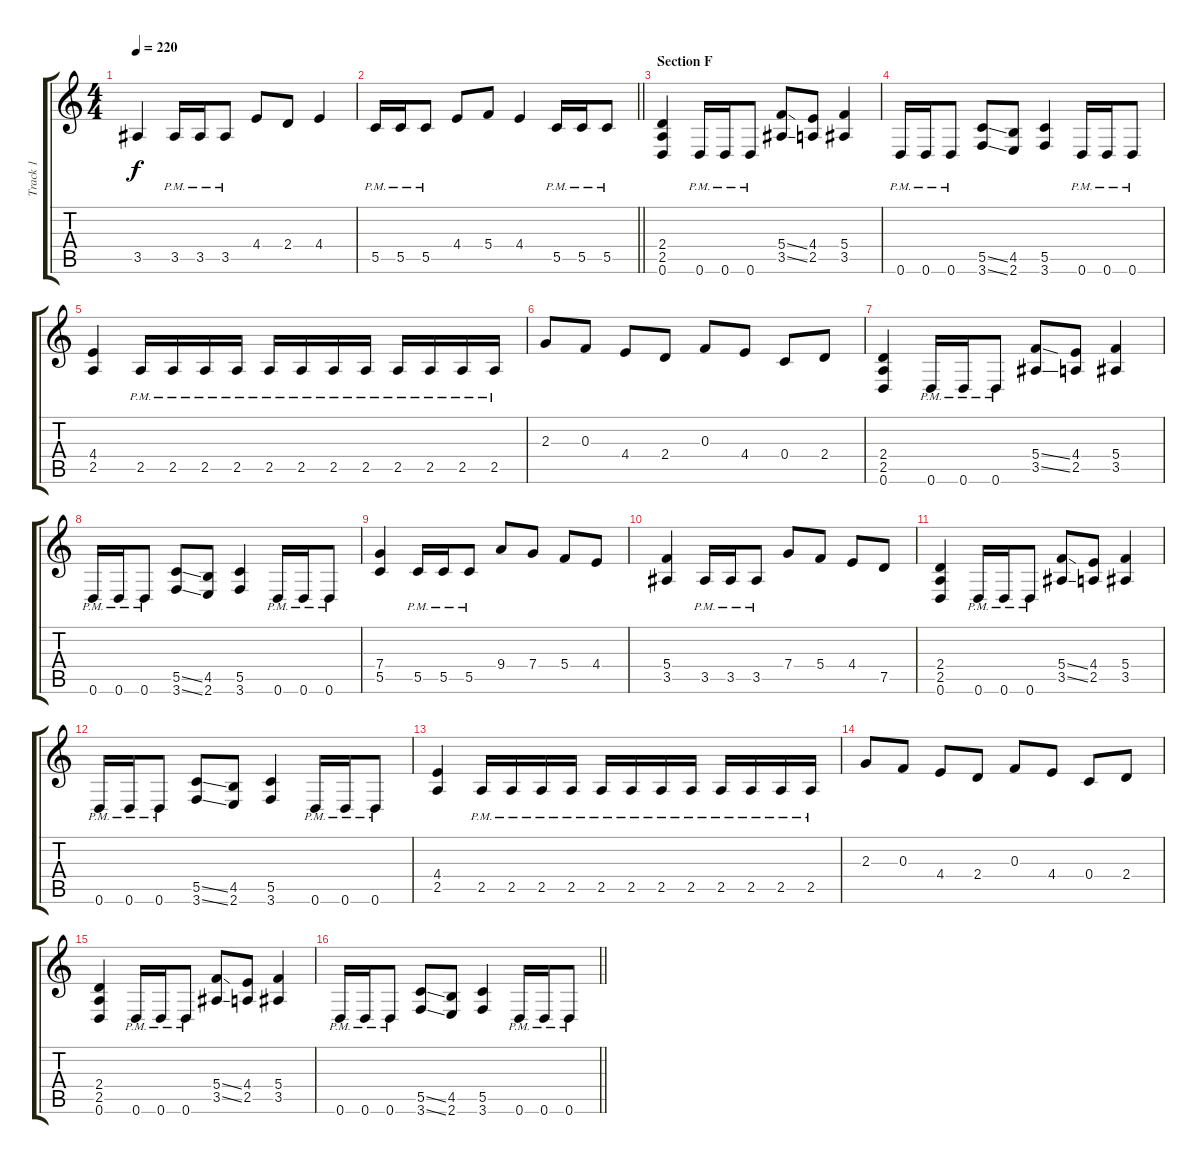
\track ("Track 1" "Track 1") {instrument distortionguitar}
\staff {score tabs}
\tuning (D4 A3 F3 C3 G2 D2) {hide}
\ts (4 4)
\tempo 220
\clef g2
\ks c
3.5.4{dy f} 3.5{pm}.16 3.5{pm}.16 3.5{pm}.8 4.4.8 2.4.8 4.4.4 |
\barLineRight lightlight
5.5{pm}.16 5.5{pm}.16 5.5{pm}.8 4.4.8 5.4.8 4.4.4 5.5{pm}.16 5.5{pm}.16 5.5{pm}.8 |
\section ("" "Section F")
(2.4 2.5 0.6).4 0.6{pm}.16 0.6{pm}.16 0.6{pm}.8 (5.4{ss} 3.5{ss}).8 (4.4 2.5).8 (5.4 3.5).4 |
0.6{pm}.16 0.6{pm}.16 0.6{pm}.8 (5.5{ss} 3.6{ss}).8 (4.5 2.6).8 (5.5 3.6).4 0.6{pm}.16 0.6{pm}.16 0.6{pm}.8 |
(4.4 2.5).4 2.5{pm}.16 2.5{pm}.16 2.5{pm}.16 2.5{pm}.16 2.5{pm}.16 2.5{pm}.16 2.5{pm}.16 2.5{pm}.16 2.5{pm}.16 2.5{pm}.16 2.5{pm}.16 2.5{pm}.16 |
2.3.8 0.3.8 4.4.8 2.4.8 0.3.8 4.4.8 0.4.8 2.4.8 |
(2.4 2.5 0.6).4 0.6{pm}.16 0.6{pm}.16 0.6{pm}.8 (5.4{ss} 3.5{ss}).8 (4.4 2.5).8 (5.4 3.5).4 |
0.6{pm}.16 0.6{pm}.16 0.6{pm}.8 (5.5{ss} 3.6{ss}).8 (4.5 2.6).8 (5.5 3.6).4 0.6{pm}.16 0.6{pm}.16 0.6{pm}.8 |
(7.4 5.5).4 5.5{pm}.16 5.5{pm}.16 5.5{pm}.8 9.4.8 7.4.8 5.4.8 4.4.8 |
(5.4 3.5).4 3.5{pm}.16 3.5{pm}.16 3.5{pm}.8 7.4.8 5.4.8 4.4.8 7.5.8 |
(2.4 2.5 0.6).4 0.6{pm}.16 0.6{pm}.16 0.6{pm}.8 (5.4{ss} 3.5{ss}).8 (4.4 2.5).8 (5.4 3.5).4 |
0.6{pm}.16 0.6{pm}.16 0.6{pm}.8 (5.5{ss} 3.6{ss}).8 (4.5 2.6).8 (5.5 3.6).4 0.6{pm}.16 0.6{pm}.16 0.6{pm}.8 |
(4.4 2.5).4 2.5{pm}.16 2.5{pm}.16 2.5{pm}.16 2.5{pm}.16 2.5{pm}.16 2.5{pm}.16 2.5{pm}.16 2.5{pm}.16 2.5{pm}.16 2.5{pm}.16 2.5{pm}.16 2.5{pm}.16 |
2.3.8 0.3.8 4.4.8 2.4.8 0.3.8 4.4.8 0.4.8 2.4.8 |
(2.4 2.5 0.6).4 0.6{pm}.16 0.6{pm}.16 0.6{pm}.8 (5.4{ss} 3.5{ss}).8 (4.4 2.5).8 (5.4 3.5).4 |
\barLineRight lightlight
0.6{pm}.16 0.6{pm}.16 0.6{pm}.8 (5.5{ss} 3.6{ss}).8 (4.5 2.6).8 (5.5 3.6).4 0.6{pm}.16 0.6{pm}.16 0.6{pm}.8
